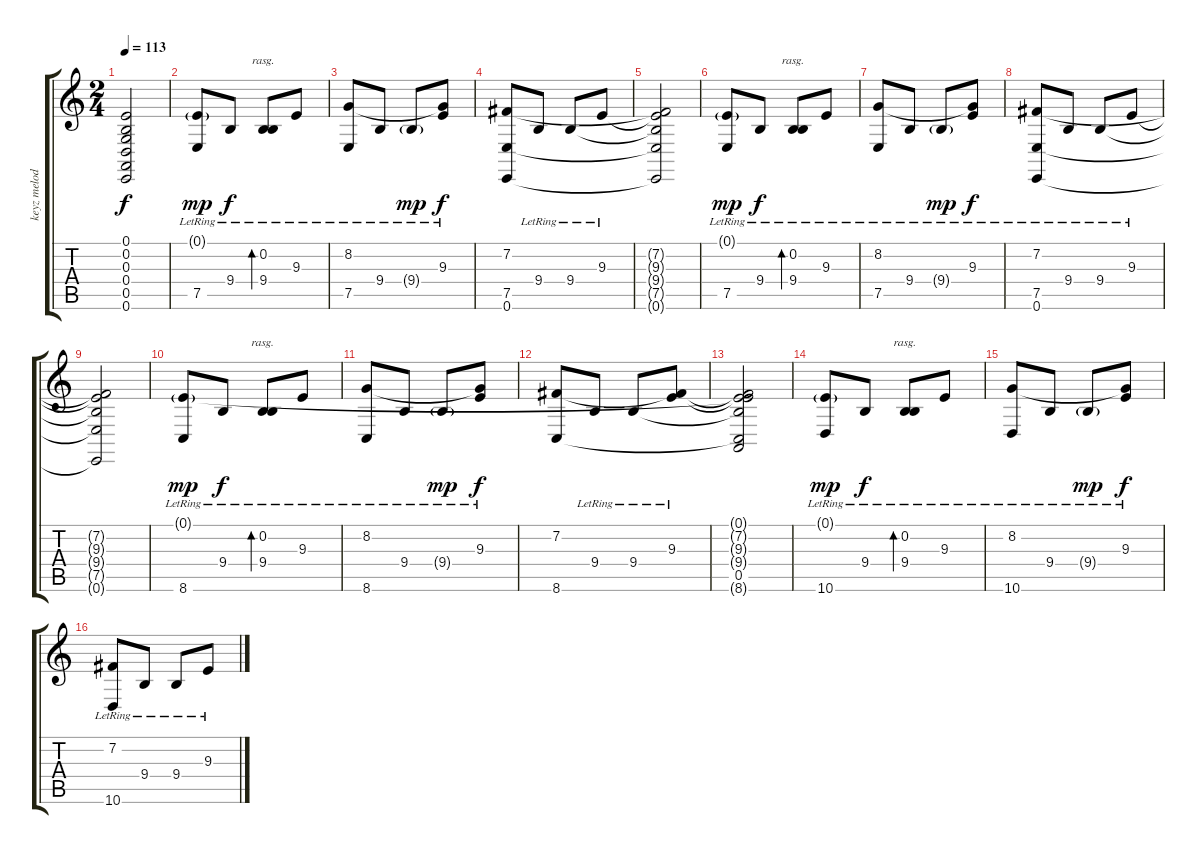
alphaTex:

\track ("keyz melody" "keyz melod") {instrument acousticgrandpiano}
\staff {score tabs}
\tuning (E4 B3 G3 D3 A2 E2) {hide}
\ts (2 4)
\tempo 113
\clef g2
\ks c
(0.1 0.2 0.3 0.4 0.5 0.6).2{dy f instrument acousticgrandpiano} |
(0.1{g lr} 7.5{lr}).8{dy mp} 9.4{lr}.8{dy f} (0.2{lr} 9.4{lr}).8{bd 120 rasg ii} 9.3{lr}.8 |
(8.2 7.5{lr}).8 9.4{lr}.8 9.4{g lr}.8{dy mp} (8.2{t} 9.3{lr}).8{dy f} |
(7.2 7.5 0.6).8 9.4{lr}.8 9.4{lr}.8 9.3{lr}.8 |
(7.2{t} 9.3{t} 9.4{t} 7.5{t} 0.6{t}).2 |
(0.1{g lr} 7.5{lr}).8{dy mp} 9.4{lr}.8{dy f} (0.2{lr} 9.4{lr}).8{bd 120 rasg ii} 9.3{lr}.8 |
(8.2 7.5{lr}).8 9.4{lr}.8 9.4{g lr}.8{dy mp} (8.2{t} 9.3{lr}).8{dy f} |
(7.2 7.5{lr} 0.6).8 9.4{lr}.8 9.4{lr}.8 9.3{lr}.8 |
(7.2{t} 9.3{t} 9.4{t} 7.5{t} 0.6{t}).2 |
(0.1{g lr} 8.6{lr}).8{dy mp} 9.4{lr}.8{dy f} (0.2{lr} 9.4{lr}).8{bd 120 rasg ii} 9.3{lr}.8 |
(8.2 8.6{lr}).8 9.4{lr}.8 9.4{g lr}.8{dy mp} (8.2{t} 9.3{lr}).8{dy f} |
(7.2 8.6).8 9.4{lr}.8 9.4{lr}.8 (7.2{t} 9.3{lr}).8 |
(0.1{t} 7.2{t} 9.3{t} 9.4{t} 0.5 8.6{t}).2 |
(0.1{g lr} 10.6{lr}).8{dy mp} 9.4{lr}.8{dy f} (0.2{lr} 9.4{lr}).8{bd 120 rasg ii} 9.3{lr}.8 |
(8.2 10.6{lr}).8 9.4{lr}.8 9.4{g lr}.8{dy mp} (8.2{t} 9.3{lr}).8{dy f} |
(7.2 10.6{lr}).8 9.4{lr}.8 9.4{lr}.8 9.3{lr}.8
